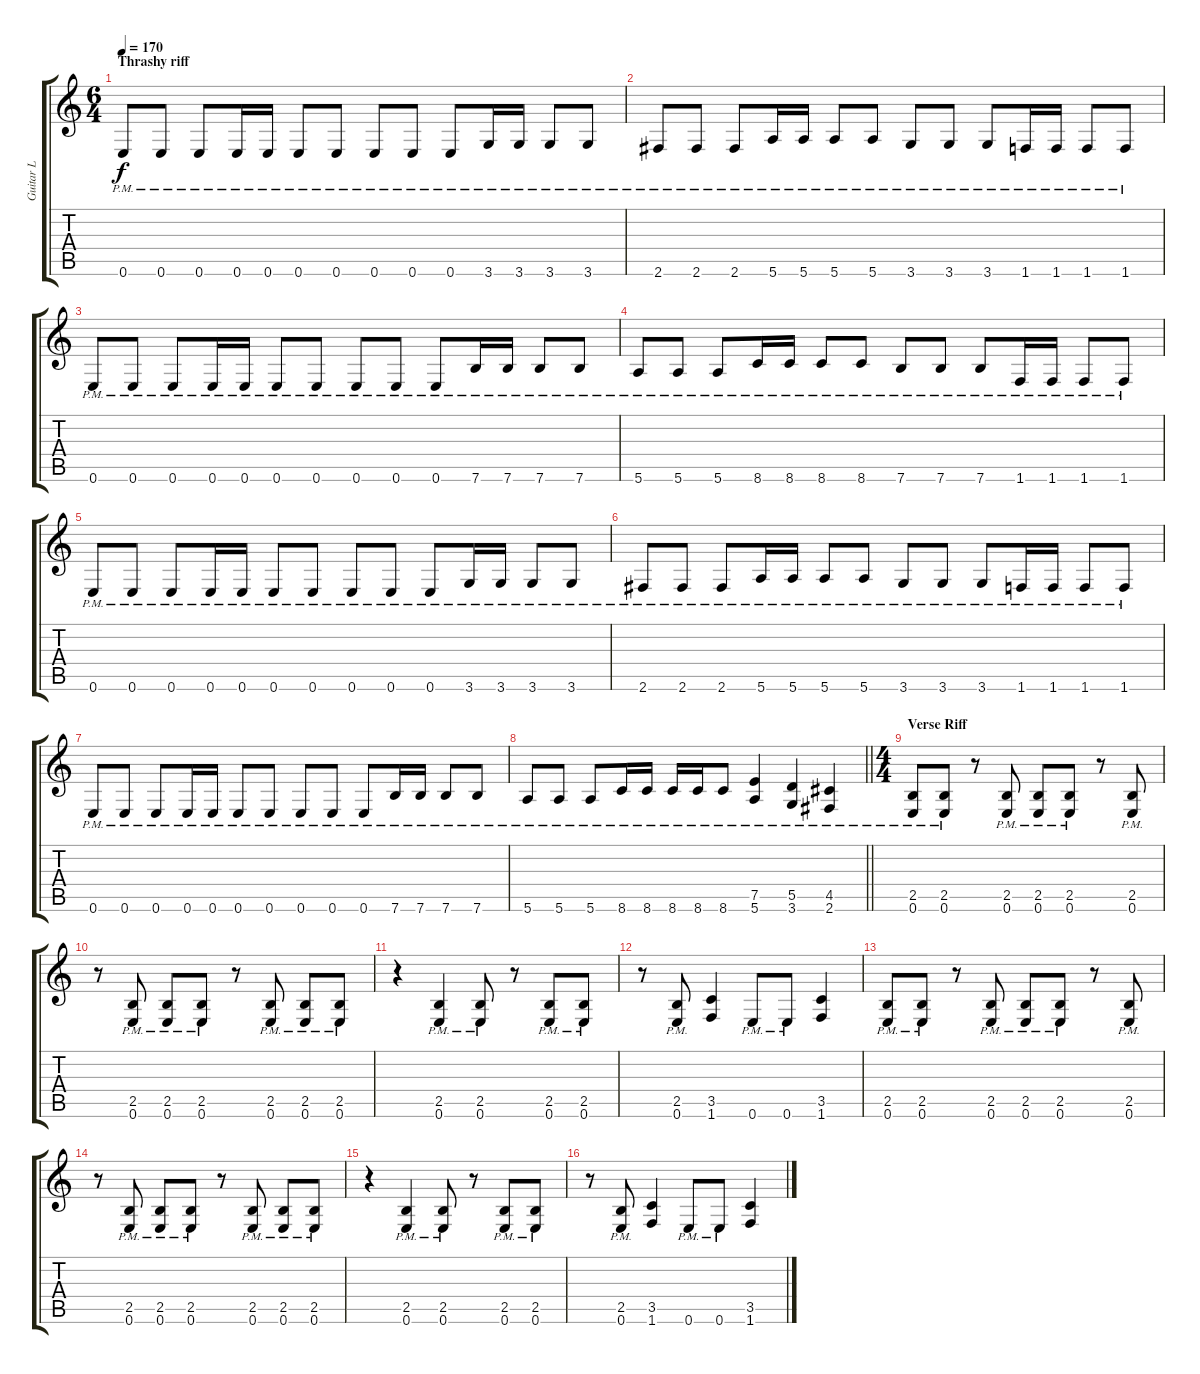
\track ("Guitar L" "Guitar L") {instrument distortionguitar}
\staff {score tabs}
\tuning (E4 B3 G3 D3 A2 E2) {hide}
\ts (6 4)
\section ("" "Thrashy riff")
\tempo 170
\clef g2
\ks c
0.6{pm}.8{dy f} 0.6{pm}.8 0.6{pm}.8 0.6{pm}.16 0.6{pm}.16 0.6{pm}.8 0.6{pm}.8 0.6{pm}.8 0.6{pm}.8 0.6{pm}.8 3.6{pm}.16 3.6{pm}.16 3.6{pm}.8 3.6{pm}.8 |
2.6{pm}.8 2.6{pm}.8 2.6{pm}.8 5.6{pm}.16 5.6{pm}.16 5.6{pm}.8 5.6{pm}.8 3.6{pm}.8 3.6{pm}.8 3.6{pm}.8 1.6{pm}.16 1.6{pm}.16 1.6{pm}.8 1.6{pm}.8 |
0.6{pm}.8 0.6{pm}.8 0.6{pm}.8 0.6{pm}.16 0.6{pm}.16 0.6{pm}.8 0.6{pm}.8 0.6{pm}.8 0.6{pm}.8 0.6{pm}.8 7.6{pm}.16 7.6{pm}.16 7.6{pm}.8 7.6{pm}.8 |
5.6{pm}.8 5.6{pm}.8 5.6{pm}.8 8.6{pm}.16 8.6{pm}.16 8.6{pm}.8 8.6{pm}.8 7.6{pm}.8 7.6{pm}.8 7.6{pm}.8 1.6{pm}.16 1.6{pm}.16 1.6{pm}.8 1.6{pm}.8 |
0.6{pm}.8 0.6{pm}.8 0.6{pm}.8 0.6{pm}.16 0.6{pm}.16 0.6{pm}.8 0.6{pm}.8 0.6{pm}.8 0.6{pm}.8 0.6{pm}.8 3.6{pm}.16 3.6{pm}.16 3.6{pm}.8 3.6{pm}.8 |
2.6{pm}.8 2.6{pm}.8 2.6{pm}.8 5.6{pm}.16 5.6{pm}.16 5.6{pm}.8 5.6{pm}.8 3.6{pm}.8 3.6{pm}.8 3.6{pm}.8 1.6{pm}.16 1.6{pm}.16 1.6{pm}.8 1.6{pm}.8 |
0.6{pm}.8 0.6{pm}.8 0.6{pm}.8 0.6{pm}.16 0.6{pm}.16 0.6{pm}.8 0.6{pm}.8 0.6{pm}.8 0.6{pm}.8 0.6{pm}.8 7.6{pm}.16 7.6{pm}.16 7.6{pm}.8 7.6{pm}.8 |
\barLineRight lightlight
5.6{pm}.8 5.6{pm}.8 5.6{pm}.8 8.6{pm}.16 8.6{pm}.16 8.6{pm}.16 8.6{pm}.16 8.6{pm}.8 (7.5{pm} 5.6{pm}).4 (5.5{pm} 3.6{pm}).4 (4.5{pm} 2.6{pm}).4 |
\ts (4 4)
\section ("" "Verse Riff")
(2.5{pm} 0.6{pm}).8 (2.5{pm} 0.6{pm}).8 r.8 (2.5{pm} 0.6{pm}).8 (2.5{pm} 0.6{pm}).8 (2.5{pm} 0.6{pm}).8 r.8 (2.5{pm} 0.6{pm}).8 |
r.8 (2.5{pm} 0.6{pm}).8 (2.5{pm} 0.6{pm}).8 (2.5{pm} 0.6{pm}).8 r.8 (2.5{pm} 0.6{pm}).8 (2.5{pm} 0.6{pm}).8 (2.5{pm} 0.6{pm}).8 |
r.4 (2.5{pm} 0.6{pm}).4 (2.5{pm} 0.6{pm}).8 r.8 (2.5{pm} 0.6{pm}).8 (2.5{pm} 0.6{pm}).8 |
r.8 (2.5{pm} 0.6{pm}).8 (3.5 1.6).4 0.6{pm}.8 0.6{pm}.8 (3.5 1.6).4 |
(2.5{pm} 0.6{pm}).8 (2.5{pm} 0.6{pm}).8 r.8 (2.5{pm} 0.6{pm}).8 (2.5{pm} 0.6{pm}).8 (2.5{pm} 0.6{pm}).8 r.8 (2.5{pm} 0.6{pm}).8 |
r.8 (2.5{pm} 0.6{pm}).8 (2.5{pm} 0.6{pm}).8 (2.5{pm} 0.6{pm}).8 r.8 (2.5{pm} 0.6{pm}).8 (2.5{pm} 0.6{pm}).8 (2.5{pm} 0.6{pm}).8 |
r.4 (2.5{pm} 0.6{pm}).4 (2.5{pm} 0.6{pm}).8 r.8 (2.5{pm} 0.6{pm}).8 (2.5{pm} 0.6{pm}).8 |
r.8 (2.5{pm} 0.6{pm}).8 (3.5 1.6).4 0.6{pm}.8 0.6{pm}.8 (3.5 1.6).4
